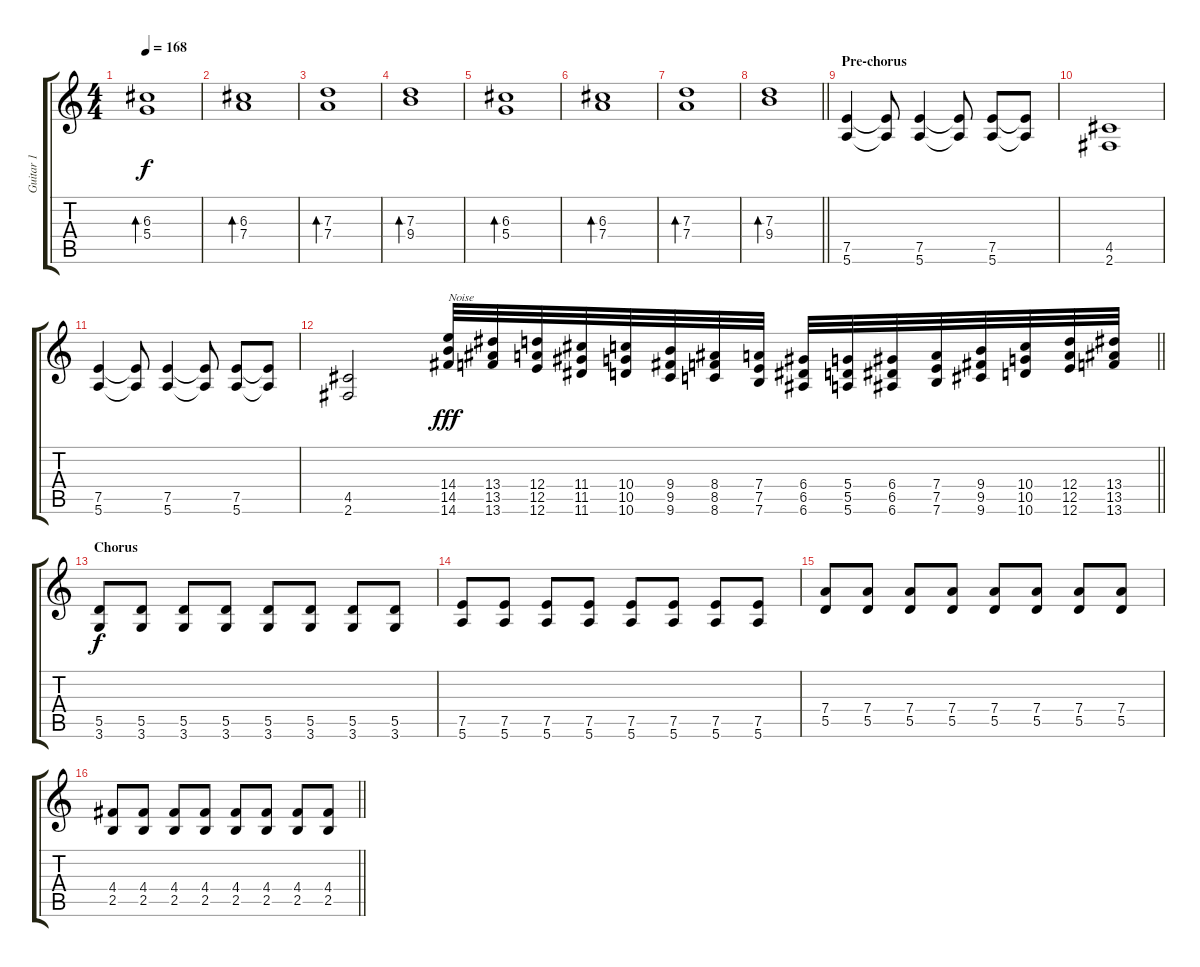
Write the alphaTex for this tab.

\track ("Guitar 1" "Guitar 1") {instrument acousticguitarsteel}
\staff {score tabs}
\tuning (E4 B3 G3 D3 A2 E2) {hide}
\ts (4 4)
\tempo 168
\clef g2
\ks c
(6.3 5.4).1{bd 240 dy f} |
(6.3 7.4).1{bd 240} |
(7.3 7.4).1{bd 240} |
(7.3 9.4).1{bd 240} |
(6.3 5.4).1{bd 240} |
(6.3 7.4).1{bd 240} |
(7.3 7.4).1{bd 240} |
\barLineRight lightlight
(7.3 9.4).1{bd 240} |
\section ("" "Pre-chorus")
(7.5 5.6).4{volume 16 balance 16 instrument distortionguitar} (7.5{t} 5.6{t}).8 (7.5 5.6).4 (7.5{t} 5.6{t}).8 (7.5 5.6).8 (7.5{t} 5.6{t}).8 |
(4.5 2.6).1 |
(7.5 5.6).4 (7.5{t} 5.6{t}).8 (7.5 5.6).4 (7.5{t} 5.6{t}).8 (7.5 5.6).8 (7.5{t} 5.6{t}).8 |
\barLineRight lightlight
(4.5 2.6).2 (14.4 14.5 14.6).32{txt "Noise" dy fff} (13.4 13.5 13.6).32 (12.4 12.5 12.6).32 (11.4 11.5 11.6).32 (10.4 10.5 10.6).32 (9.4 9.5 9.6).32 (8.4 8.5 8.6).32 (7.4 7.5 7.6).32 (6.4 6.5 6.6).32 (5.4 5.5 5.6).32 (6.4 6.5 6.6).32 (7.4 7.5 7.6).32 (9.4 9.5 9.6).32 (10.4 10.5 10.6).32 (12.4 12.5 12.6).32 (13.4 13.5 13.6).32 |
\section ("" "Chorus")
(5.5 3.6).8{dy f} (5.5 3.6).8 (5.5 3.6).8 (5.5 3.6).8 (5.5 3.6).8 (5.5 3.6).8 (5.5 3.6).8 (5.5 3.6).8 |
(7.5 5.6).8 (7.5 5.6).8 (7.5 5.6).8 (7.5 5.6).8 (7.5 5.6).8 (7.5 5.6).8 (7.5 5.6).8 (7.5 5.6).8 |
(7.4 5.5).8 (7.4 5.5).8 (7.4 5.5).8 (7.4 5.5).8 (7.4 5.5).8 (7.4 5.5).8 (7.4 5.5).8 (7.4 5.5).8 |
\barLineRight lightlight
(4.4 2.5).8 (4.4 2.5).8 (4.4 2.5).8 (4.4 2.5).8 (4.4 2.5).8 (4.4 2.5).8 (4.4 2.5).8 (4.4 2.5).8
